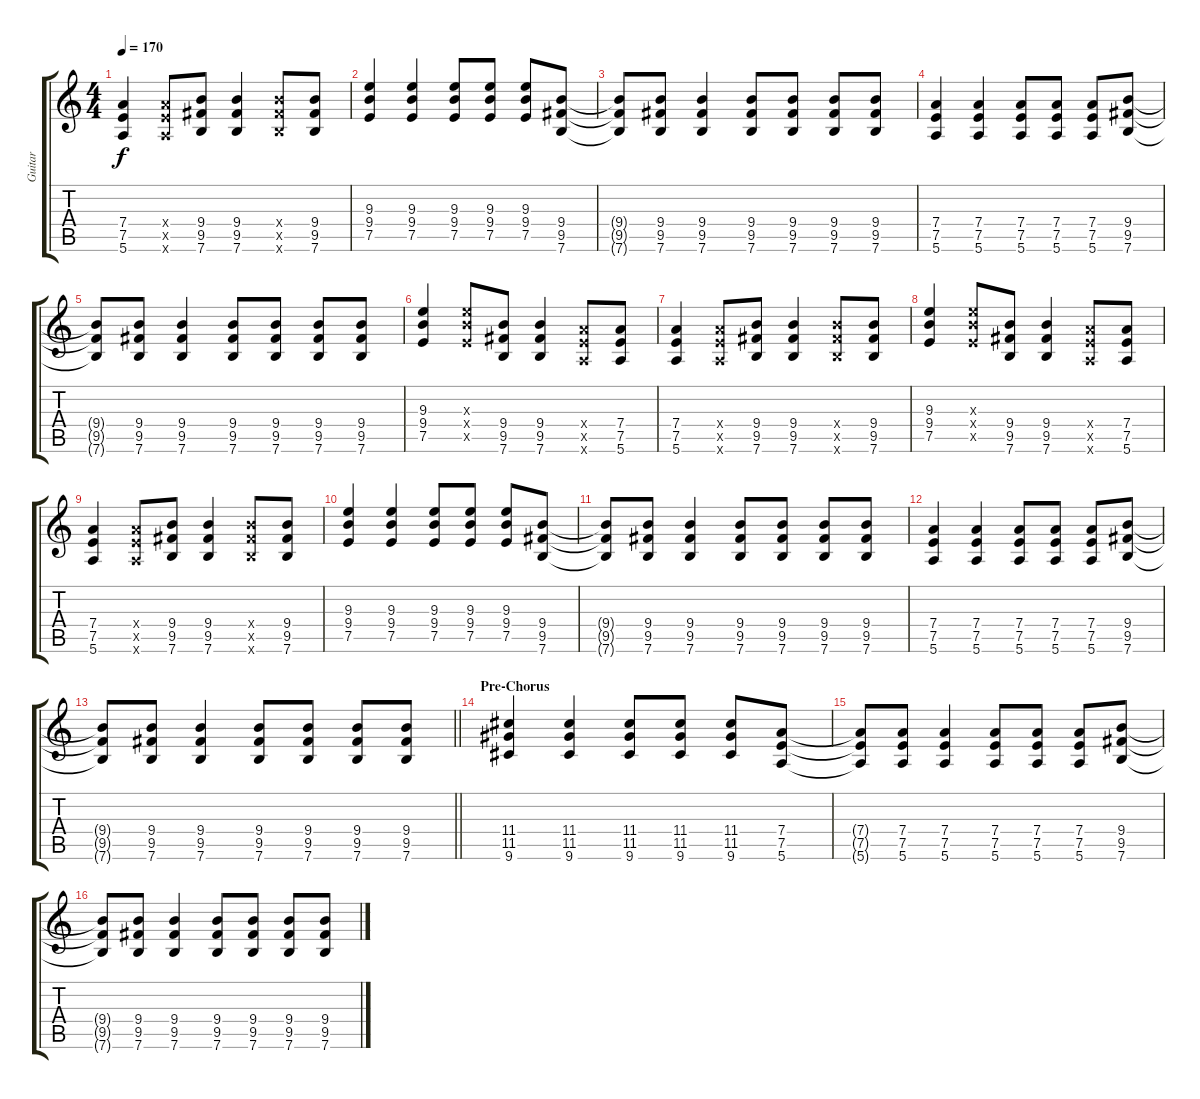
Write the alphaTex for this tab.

\track ("Guitar" "Guitar") {instrument distortionguitar}
\staff {score tabs}
\tuning (E4 B3 G3 D3 A2 E2) {hide}
\ts (4 4)
\tempo 170
\clef g2
\ks c
(7.4 7.5 5.6).4{dy f} (7.4{x} 7.5{x} 5.6{x}).8 (9.4 9.5 7.6).8 (9.4 9.5 7.6).4 (9.4{x} 9.5{x} 7.6{x}).8 (9.4 9.5 7.6).8 |
(9.3 9.4 7.5).4 (9.3 9.4 7.5).4 (9.3 9.4 7.5).8 (9.3 9.4 7.5).8 (9.3 9.4 7.5).8 (9.4 9.5 7.6).8 |
(9.4{t} 9.5{t} 7.6{t}).8 (9.4 9.5 7.6).8 (9.4 9.5 7.6).4 (9.4 9.5 7.6).8 (9.4 9.5 7.6).8 (9.4 9.5 7.6).8 (9.4 9.5 7.6).8 |
(7.4 7.5 5.6).4 (7.4 7.5 5.6).4 (7.4 7.5 5.6).8 (7.4 7.5 5.6).8 (7.4 7.5 5.6).8 (9.4 9.5 7.6).8 |
(9.4{t} 9.5{t} 7.6{t}).8 (9.4 9.5 7.6).8 (9.4 9.5 7.6).4 (9.4 9.5 7.6).8 (9.4 9.5 7.6).8 (9.4 9.5 7.6).8 (9.4 9.5 7.6).8 |
(9.3 9.4 7.5).4 (9.3{x} 9.4{x} 7.5{x}).8 (9.4 9.5 7.6).8 (9.4 9.5 7.6).4 (7.4{x} 7.5{x} 5.6{x}).8 (7.4 7.5 5.6).8 |
(7.4 7.5 5.6).4 (7.4{x} 7.5{x} 5.6{x}).8 (9.4 9.5 7.6).8 (9.4 9.5 7.6).4 (9.4{x} 9.5{x} 7.6{x}).8 (9.4 9.5 7.6).8 |
(9.3 9.4 7.5).4 (9.3{x} 9.4{x} 7.5{x}).8 (9.4 9.5 7.6).8 (9.4 9.5 7.6).4 (7.4{x} 7.5{x} 5.6{x}).8 (7.4 7.5 5.6).8 |
(7.4 7.5 5.6).4 (7.4{x} 7.5{x} 5.6{x}).8 (9.4 9.5 7.6).8 (9.4 9.5 7.6).4 (9.4{x} 9.5{x} 7.6{x}).8 (9.4 9.5 7.6).8 |
(9.3 9.4 7.5).4 (9.3 9.4 7.5).4 (9.3 9.4 7.5).8 (9.3 9.4 7.5).8 (9.3 9.4 7.5).8 (9.4 9.5 7.6).8 |
(9.4{t} 9.5{t} 7.6{t}).8 (9.4 9.5 7.6).8 (9.4 9.5 7.6).4 (9.4 9.5 7.6).8 (9.4 9.5 7.6).8 (9.4 9.5 7.6).8 (9.4 9.5 7.6).8 |
(7.4 7.5 5.6).4 (7.4 7.5 5.6).4 (7.4 7.5 5.6).8 (7.4 7.5 5.6).8 (7.4 7.5 5.6).8 (9.4 9.5 7.6).8 |
\barLineRight lightlight
(9.4{t} 9.5{t} 7.6{t}).8 (9.4 9.5 7.6).8 (9.4 9.5 7.6).4 (9.4 9.5 7.6).8 (9.4 9.5 7.6).8 (9.4 9.5 7.6).8 (9.4 9.5 7.6).8 |
\section ("" "Pre-Chorus")
(11.4 11.5 9.6).4 (11.4 11.5 9.6).4 (11.4 11.5 9.6).8 (11.4 11.5 9.6).8 (11.4 11.5 9.6).8 (7.4 7.5 5.6).8 |
(7.4{t} 7.5{t} 5.6{t}).8 (7.4 7.5 5.6).8 (7.4 7.5 5.6).4 (7.4 7.5 5.6).8 (7.4 7.5 5.6).8 (7.4 7.5 5.6).8 (9.4 9.5 7.6).8 |
(9.4{t} 9.5{t} 7.6{t}).8 (9.4 9.5 7.6).8 (9.4 9.5 7.6).4 (9.4 9.5 7.6).8 (9.4 9.5 7.6).8 (9.4 9.5 7.6).8 (9.4 9.5 7.6).8
